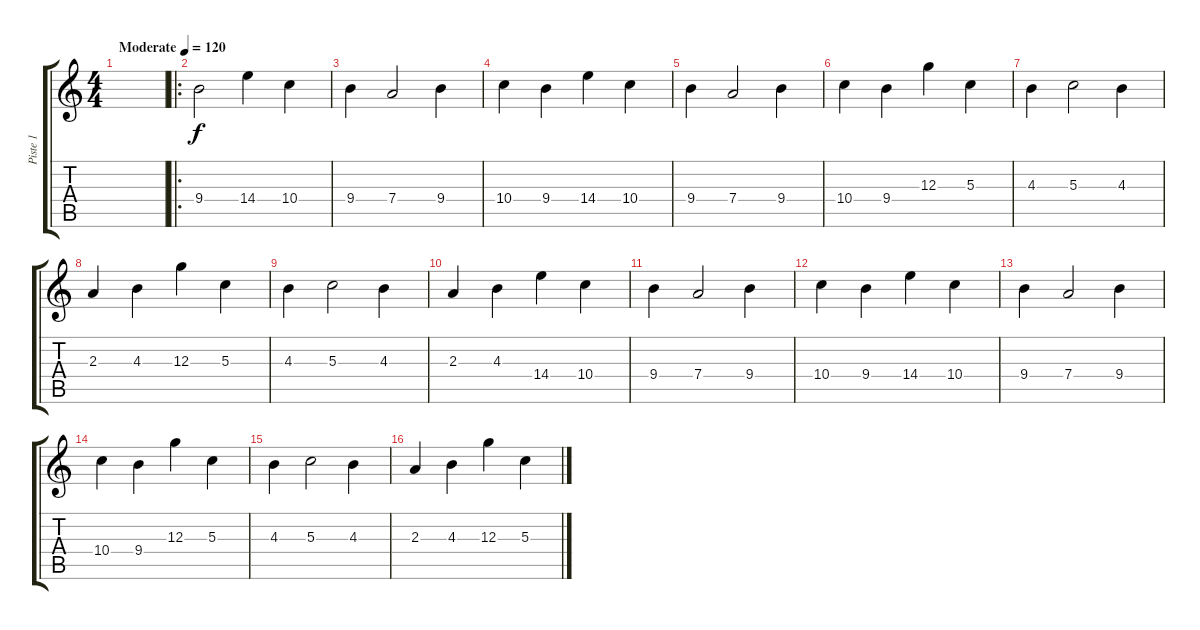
\track ("Piste 1" "Piste 1") {instrument overdrivenguitar}
\staff {score tabs}
\tuning (E4 B3 G3 D3 A2 E2) {hide}
\ts (4 4)
\tempo (120 "Moderate")
\clef g2
\ks c
|
\ro
9.4.2 14.4.4 10.4.4 |
9.4.4 7.4.2 9.4.4 |
10.4.4 9.4.4 14.4.4 10.4.4 |
9.4.4 7.4.2 9.4.4 |
10.4.4 9.4.4 12.3.4 5.3.4 |
4.3.4 5.3.2 4.3.4 |
2.3.4 4.3.4 12.3.4 5.3.4 |
4.3.4 5.3.2 4.3.4 |
2.3.4 4.3.4 14.4.4 10.4.4 |
9.4.4 7.4.2 9.4.4 |
10.4.4 9.4.4 14.4.4 10.4.4 |
9.4.4 7.4.2 9.4.4 |
10.4.4 9.4.4 12.3.4 5.3.4 |
4.3.4 5.3.2 4.3.4 |
2.3.4 4.3.4 12.3.4 5.3.4
